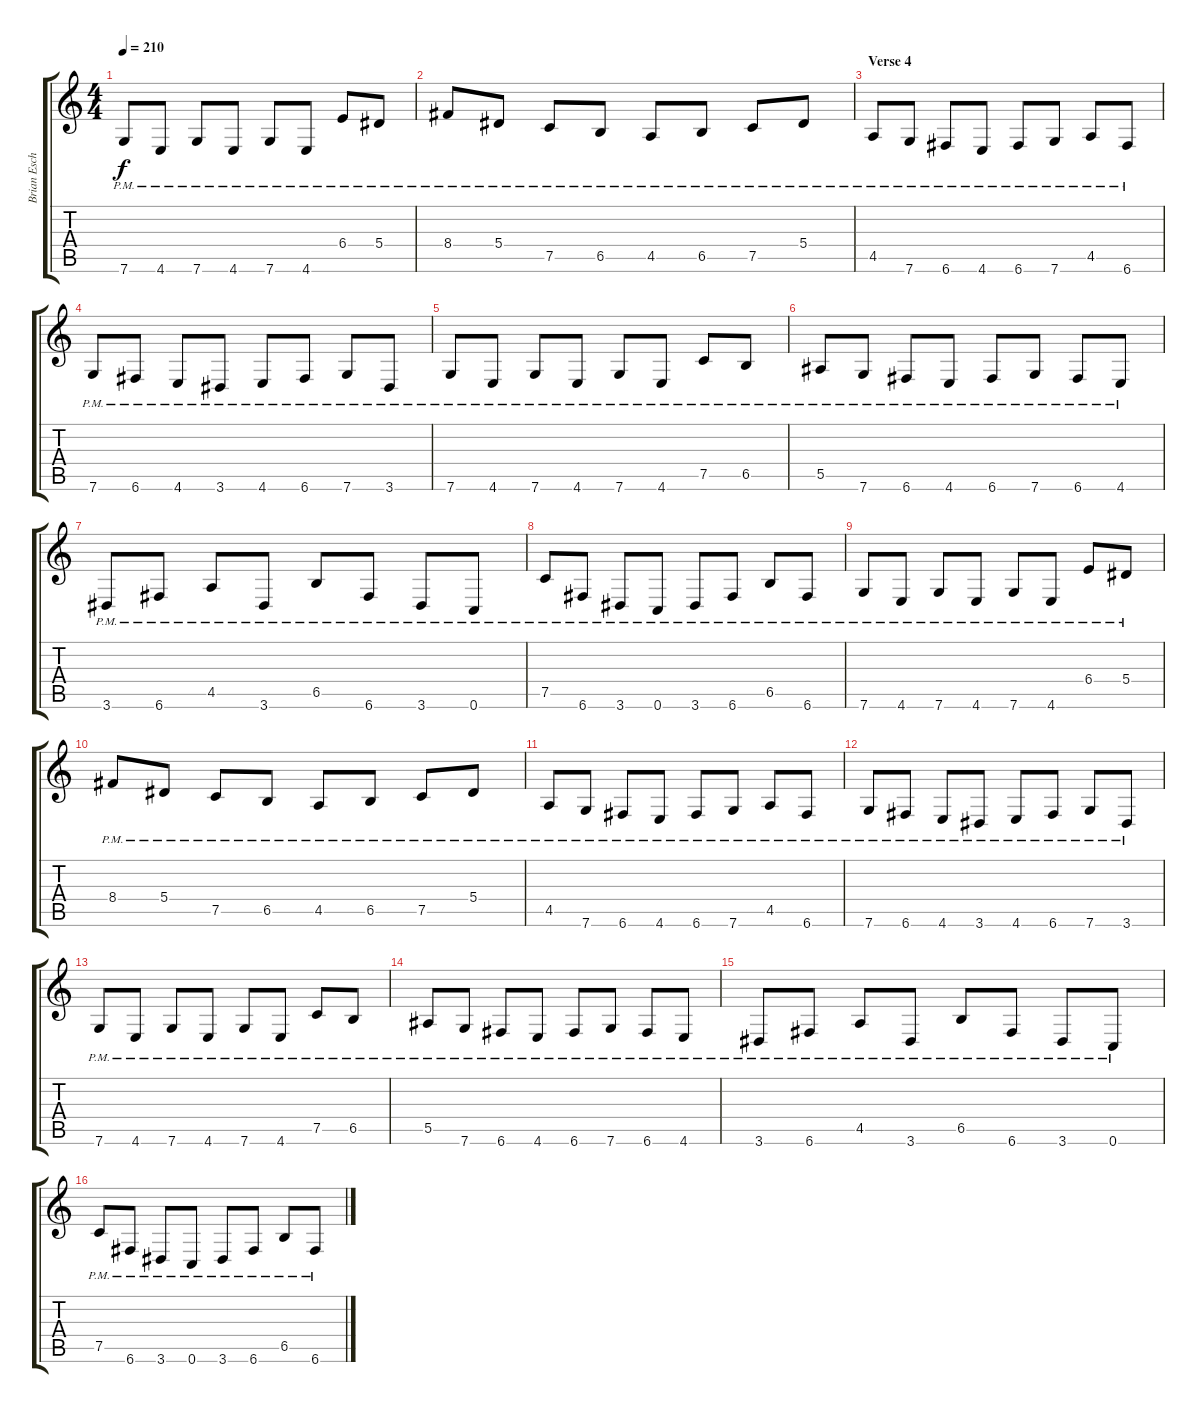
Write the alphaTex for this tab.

\track ("Brian Eschbach (Lead Guitar)" "Brian Esch") {instrument distortionguitar}
\staff {score tabs}
\tuning (C4 G3 Eb3 Bb2 F2 C2) {hide}
\ts (4 4)
\tempo 210
\clef g2
\ks c
7.6{pm}.8{dy f} 4.6{pm}.8 7.6{pm}.8 4.6{pm}.8 7.6{pm}.8 4.6{pm}.8 6.4{pm}.8 5.4{pm}.8 |
8.4{pm}.8 5.4{pm}.8 7.5{pm}.8 6.5{pm}.8 4.5{pm}.8 6.5{pm}.8 7.5{pm}.8 5.4{pm}.8 |
\section ("" "Verse 4")
4.5{pm}.8 7.6{pm}.8 6.6{pm}.8 4.6{pm}.8 6.6{pm}.8 7.6{pm}.8 4.5{pm}.8 6.6{pm}.8 |
7.6{pm}.8 6.6{pm}.8 4.6{pm}.8 3.6{pm}.8 4.6{pm}.8 6.6{pm}.8 7.6{pm}.8 3.6{pm}.8 |
7.6{pm}.8 4.6{pm}.8 7.6{pm}.8 4.6{pm}.8 7.6{pm}.8 4.6{pm}.8 7.5{pm}.8 6.5{pm}.8 |
5.5{pm}.8 7.6{pm}.8 6.6{pm}.8 4.6{pm}.8 6.6{pm}.8 7.6{pm}.8 6.6{pm}.8 4.6{pm}.8 |
3.6{pm}.8 6.6{pm}.8 4.5{pm}.8 3.6{pm}.8 6.5{pm}.8 6.6{pm}.8 3.6{pm}.8 0.6{pm}.8 |
7.5{pm}.8 6.6{pm}.8 3.6{pm}.8 0.6{pm}.8 3.6{pm}.8 6.6{pm}.8 6.5{pm}.8 6.6{pm}.8 |
7.6{pm}.8 4.6{pm}.8 7.6{pm}.8 4.6{pm}.8 7.6{pm}.8 4.6{pm}.8 6.4{pm}.8 5.4{pm}.8 |
8.4{pm}.8 5.4{pm}.8 7.5{pm}.8 6.5{pm}.8 4.5{pm}.8 6.5{pm}.8 7.5{pm}.8 5.4{pm}.8 |
4.5{pm}.8 7.6{pm}.8 6.6{pm}.8 4.6{pm}.8 6.6{pm}.8 7.6{pm}.8 4.5{pm}.8 6.6{pm}.8 |
7.6{pm}.8 6.6{pm}.8 4.6{pm}.8 3.6{pm}.8 4.6{pm}.8 6.6{pm}.8 7.6{pm}.8 3.6{pm}.8 |
7.6{pm}.8 4.6{pm}.8 7.6{pm}.8 4.6{pm}.8 7.6{pm}.8 4.6{pm}.8 7.5{pm}.8 6.5{pm}.8 |
5.5{pm}.8 7.6{pm}.8 6.6{pm}.8 4.6{pm}.8 6.6{pm}.8 7.6{pm}.8 6.6{pm}.8 4.6{pm}.8 |
3.6{pm}.8 6.6{pm}.8 4.5{pm}.8 3.6{pm}.8 6.5{pm}.8 6.6{pm}.8 3.6{pm}.8 0.6{pm}.8 |
7.5{pm}.8 6.6{pm}.8 3.6{pm}.8 0.6{pm}.8 3.6{pm}.8 6.6{pm}.8 6.5{pm}.8 6.6{pm}.8
